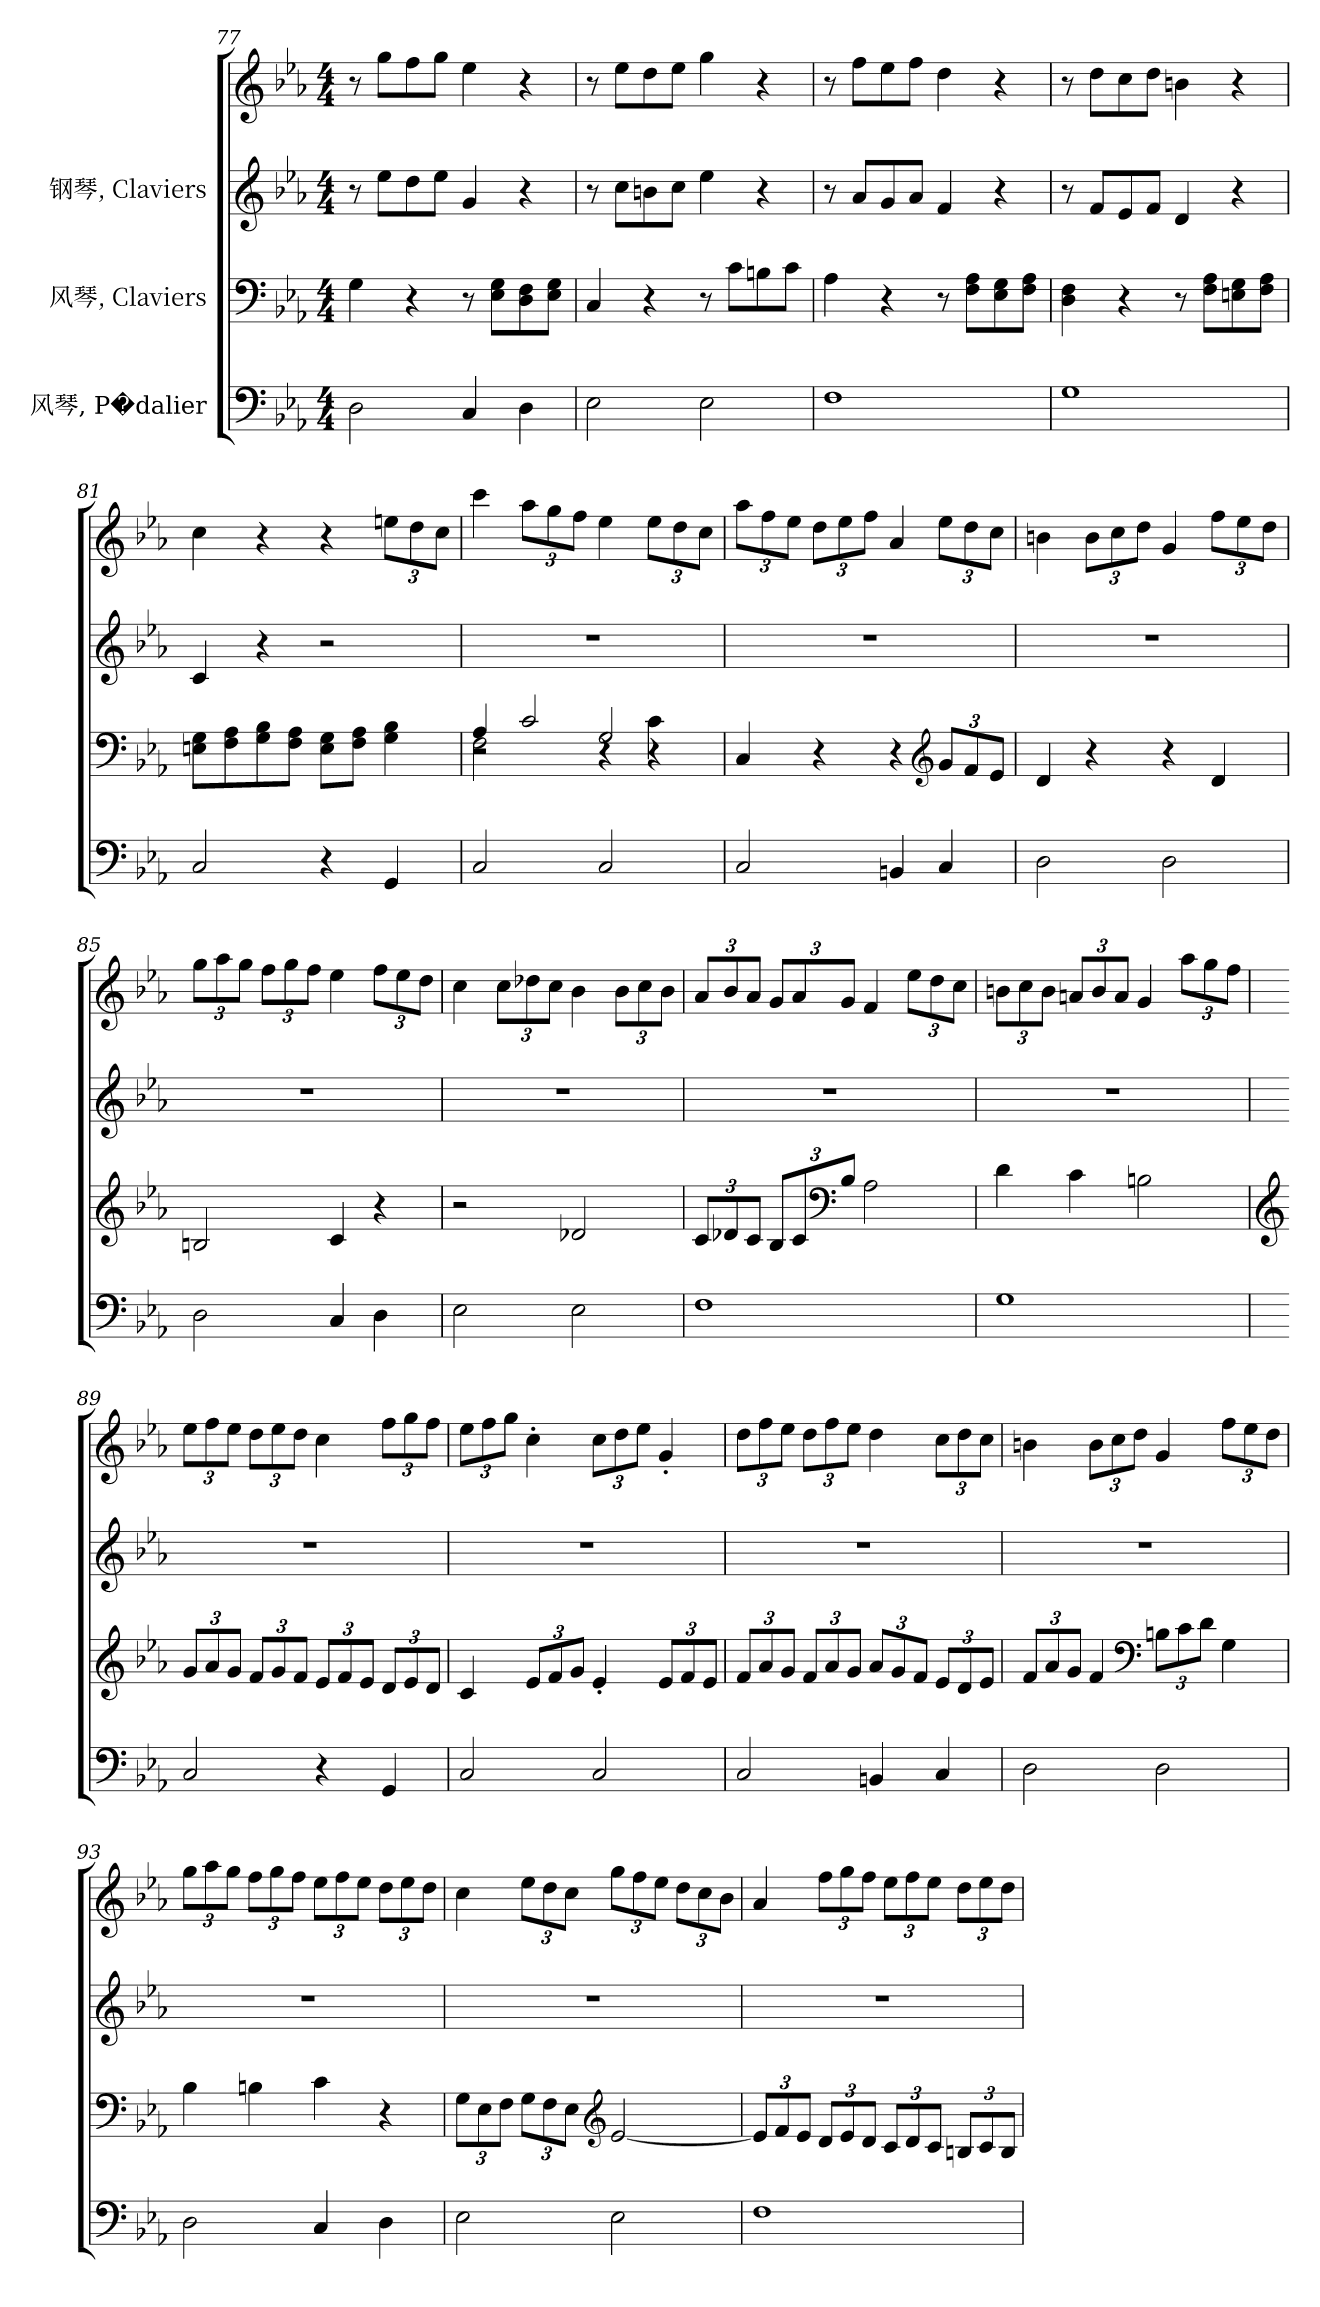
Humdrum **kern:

**kern	**kern	**kern	**kern
*part3	*part2	*part1	*part1
*staff4	*staff3	*staff2	*staff1
*I"风琴, P�dalier	*I"风琴, Claviers	*I"钢琴, Claviers	*
*clefF4	*clefF4	*clefG2	*clefG2
*k[b-e-a-]	*k[b-e-a-]	*k[b-e-a-]	*k[b-e-a-]
*M4/4	*M4/4	*M4/4	*M4/4
=77	=77	=77	=77
2D\	4G\	8r	8r
.	.	8ee-\L	8gg\L
.	4r	8dd\	8ff\
.	.	8ee-\J	8gg\J
4C/	8r	4g/	4ee-\
.	8E-\ 8G\L	.	.
4D\	8D\ 8F\	4r	4r
.	8E-\ 8G\J	.	.
!!LO:PB:g=z
=78	=78	=78	=78
2E-\	4C/	8r	8r
.	.	8cc\L	8ee-\L
.	4r	8bn\	8dd\
.	.	8cc\J	8ee-\J
2E-\	8r	4ee-\	4gg\
.	8c\L	.	.
.	8Bn\	4r	4r
.	8c\J	.	.
=79	=79	=79	=79
1F	4A-\	8r	8r
.	.	8a-/L	8ff\L
.	4r	8g/	8ee-\
.	.	8a-/J	8ff\J
.	8r	4f/	4dd\
.	8F\ 8A-\L	.	.
.	8E-\ 8G\	4r	4r
.	8F\ 8A-\J	.	.
=80	=80	=80	=80
1G	4D\ 4F\	8r	8r
.	.	8f/L	8dd\L
.	4r	8e-/	8cc\
.	.	8f/J	8dd\J
.	8r	4d/	4bn\
.	8F\ 8A-\L	.	.
.	8En\ 8G\	4r	4r
.	8F\ 8A-\J	.	.
=81	=81	=81	=81
2C/	8En\ 8G\L	4c/	4cc\
.	8F\ 8A-\	.	.
.	8G\ 8B-\	4r	4r
.	8F\ 8A-\J	.	.
4r	8E\ 8G\L	2r	4r
.	8F\ 8A-\J	.	.
*	*	*	*Xbrackettup
*	*	*	*MM92
4GG/	4G\ 4B-\	.	12een\L
.	.	.	12dd\
.	.	.	12cc\J
!!LO:LB:g=z
=82	=82	=82	=82
*	*^	*	*
*	*	*^	*	*
2C/	4A-/	2F\	2r	1r	4ccc\
.	2c/	.	.	.	12aa-\L
.	.	.	.	.	12gg\
.	.	.	.	.	12ff\J
2C/	.	4r	2G/	.	4ee-\
.	4r	4c\	.	.	12ee-\L
.	.	.	.	.	12dd\
.	.	.	.	.	12cc\J
*	*v	*v	*v	*	*
=83	=83	=83	=83
2C/	4C/	1r	12aa-\L
.	.	.	12ff\
.	.	.	12ee-\J
.	4r	.	12dd\L
.	.	.	12ee-\
.	.	.	12ff\J
4BBn/	4r	.	4a-/
*	*clefG2	*	*
*	*Xbrackettup	*	*
4C/	12g/L	.	12ee-\L
.	12f/	.	12dd\
.	12e-/J	.	12cc\J
=84	=84	=84	=84
2D\	4d/	1r	4bn\
.	4r	.	12b\L
.	.	.	12cc\
.	.	.	12dd\J
2D\	4r	.	4g/
.	4d/	.	12ff\L
.	.	.	12ee-\
.	.	.	12dd\J
=85	=85	=85	=85
2D\	2Bn/	1r	12gg\L
.	.	.	12aa-\
.	.	.	12gg\J
.	.	.	12ff\L
.	.	.	12gg\
.	.	.	12ff\J
4C/	4c/	.	4ee-\
4D\	4r	.	12ff\L
.	.	.	12ee-\
.	.	.	12dd\J
!!LO:LB:g=z
=86	=86	=86	=86
2E-\	2r	1r	4cc\
.	.	.	12cc\L
.	.	.	12dd-X\
.	.	.	12cc\J
2E-\	2d-X/	.	4b-\
.	.	.	12b-\L
.	.	.	12cc\
.	.	.	12b-\J
=87	=87	=87	=87
1F	12c/L	1r	12a-/L
.	12d-X/	.	12b-/
.	12c/J	.	12a-/J
.	12B-/L	.	12g/L
.	12c/	.	12a-/
*	*clefF4	*	*
.	12B-/J	.	12g/J
.	2A-\	.	4f/
.	.	.	12ee-\L
.	.	.	12dd\
.	.	.	12cc\J
=88	=88	=88	=88
1G	4d\	1r	12bn\L
.	.	.	12cc\
.	.	.	12b\J
.	4c\	.	12an/L
.	.	.	12b/
.	.	.	12a/J
.	2Bn\	.	4g/
.	.	.	12aa-\L
.	.	.	12gg\
.	.	.	12ff\J
!!LO:PB:g=z
=89	=89	=89	=89
*	*clefG2	*	*
2C/	12g/L	1r	12ee-\L
.	12a-/	.	12ff\
.	12g/J	.	12ee-\J
.	12f/L	.	12dd\L
.	12g/	.	12ee-\
.	12f/J	.	12dd\J
4r	12e-/L	.	4cc\
.	12f/	.	.
.	12e-/J	.	.
4GG/	12d/L	.	12ff\L
.	12e-/	.	12gg\
.	12d/J	.	12ff\J
=90	=90	=90	=90
2C/	4c/	1r	12ee-\L
.	.	.	12ff\
.	.	.	12gg\J
.	12e-/L	.	4cc'\
.	12f/	.	.
.	12g/J	.	.
2C/	4e-'/	.	12cc\L
.	.	.	12dd\
.	.	.	12ee-\J
.	12e-/L	.	4g'/
.	12f/	.	.
.	12e-/J	.	.
=91	=91	=91	=91
2C/	12f/L	1r	12dd\L
.	12a-/	.	12ff\
.	12g/J	.	12ee-\J
.	12f/L	.	12dd\L
.	12a-/	.	12ff\
.	12g/J	.	12ee-\J
4BBn/	12a-/L	.	4dd\
.	12g/	.	.
.	12f/J	.	.
4C/	12e-/L	.	12cc\L
.	12d/	.	12dd\
.	12e-/J	.	12cc\J
!!LO:LB:g=z
=92	=92	=92	=92
2D\	12f/L	1r	4bn\
.	12a-/	.	.
.	12g/J	.	.
.	4f/	.	12b\L
.	.	.	12cc\
.	.	.	12dd\J
*	*clefF4	*	*
2D\	12Bn\L	.	4g/
.	12c\	.	.
.	12d\J	.	.
.	4G\	.	12ff\L
.	.	.	12ee-\
.	.	.	12dd\J
=93	=93	=93	=93
2D\	4B-\	1r	12gg\L
.	.	.	12aa-\
.	.	.	12gg\J
.	4Bn\	.	12ff\L
.	.	.	12gg\
.	.	.	12ff\J
4C/	4c\	.	12ee-\L
.	.	.	12ff\
.	.	.	12ee-\J
4D\	4r	.	12dd\L
.	.	.	12ee-\
.	.	.	12dd\J
=94	=94	=94	=94
2E-\	12G\L	1r	4cc\
.	12E-\	.	.
.	12F\J	.	.
.	12G\L	.	12ee-\L
.	12F\	.	12dd\
.	12E-\J	.	12cc\J
*	*clefG2	*	*
2E-\	[2e-/	.	12gg\L
.	.	.	12ff\
.	.	.	12ee-\J
.	.	.	12dd\L
.	.	.	12cc\
.	.	.	12b-\J
!!LO:LB:g=z
=95	=95	=95	=95
1F	12e-/L]	1r	4a-/
.	12f/	.	.
.	12e-/J	.	.
.	12d/L	.	12ff\L
.	12e-/	.	12gg\
.	12d/J	.	12ff\J
.	12c/L	.	12ee-\L
.	12d/	.	12ff\
.	12c/J	.	12ee-\J
.	12Bn/L	.	12dd\L
.	12c/	.	12ee-\
.	12B/J	.	12dd\J
=	=	=	=
*-	*-	*-	*-
